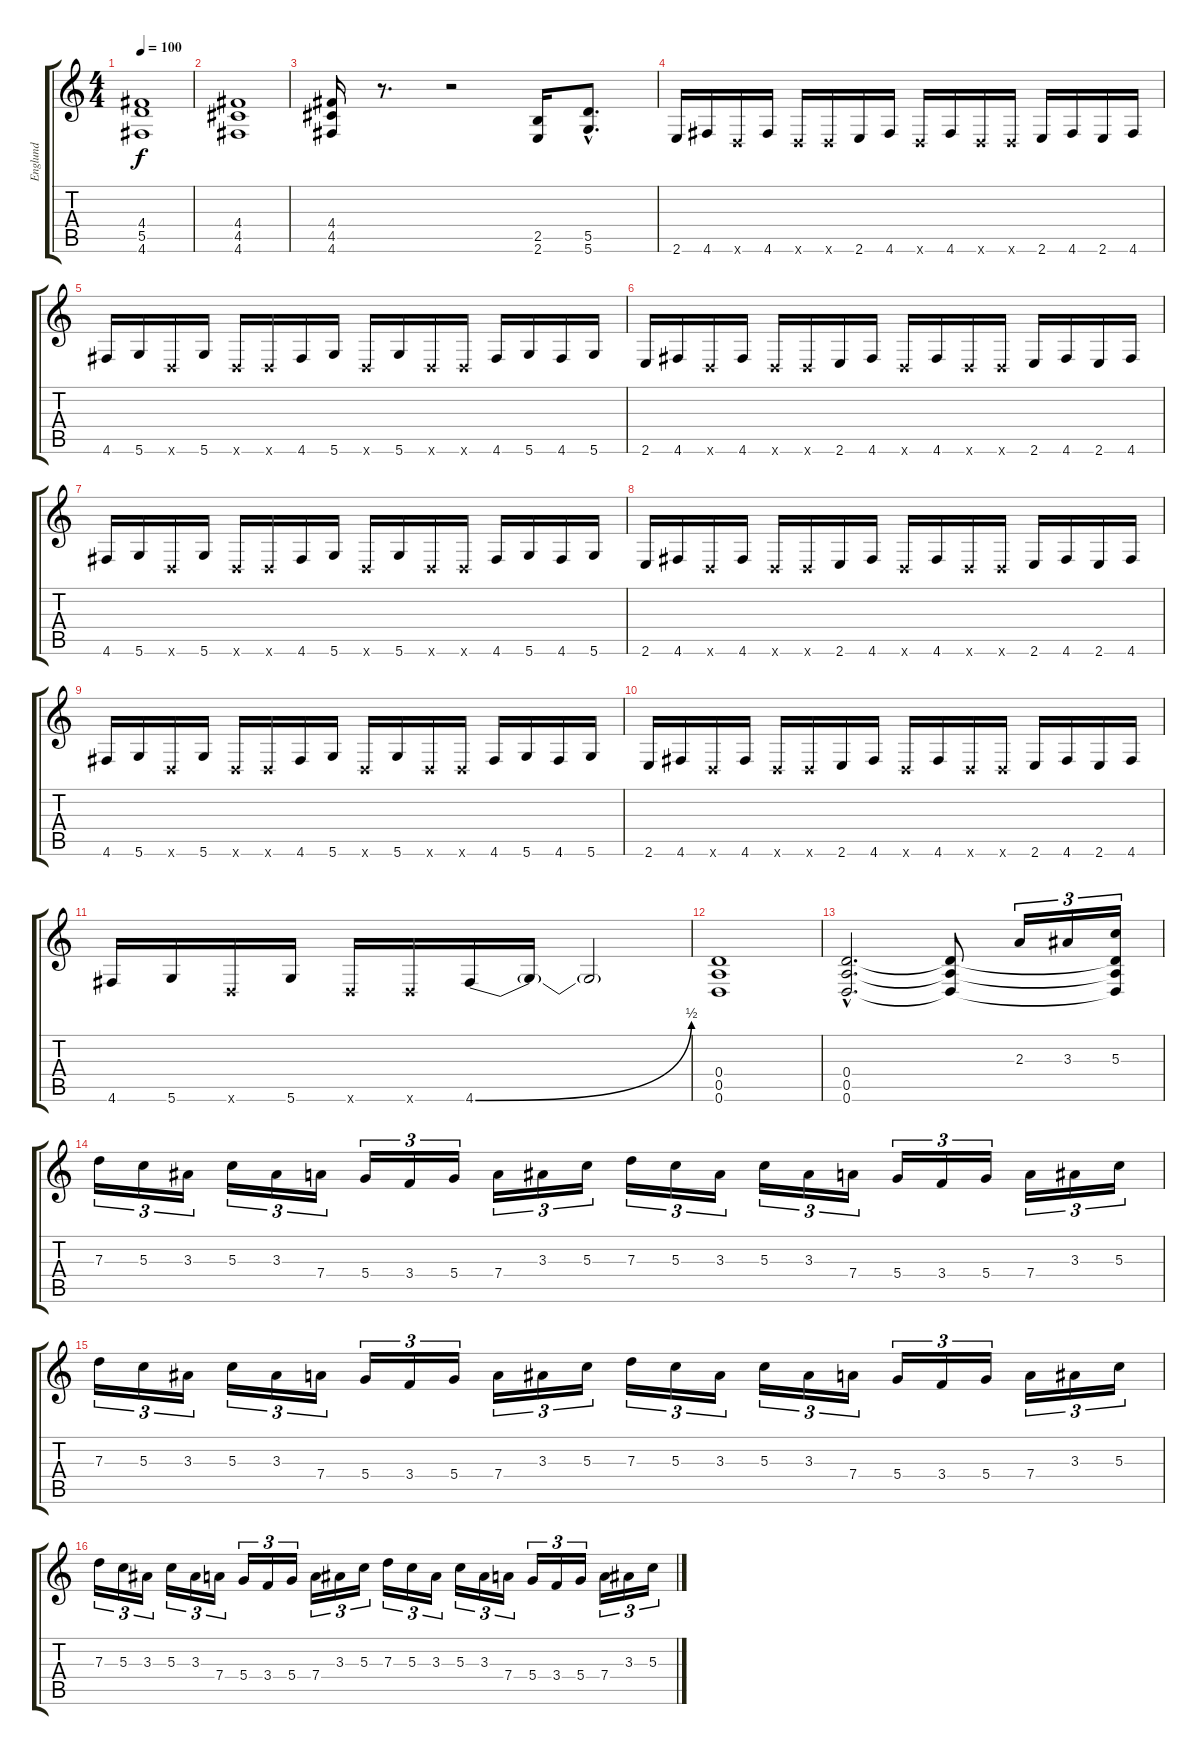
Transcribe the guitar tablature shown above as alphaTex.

\track ("Englund" "Englund") {instrument overdrivenguitar}
\staff {score tabs}
\tuning (E4 B3 G3 D3 A2 D2) {hide}
\ts (4 4)
\tempo 100
\clef g2
\ks c
(4.4 5.5 4.6).1{dy f} |
(4.4 4.5 4.6).1 |
(4.4 4.5 4.6).16 r.8{d} r.2 (2.5 2.6).16 (5.5{hac} 5.6{hac}).8{d} |
2.6.16 4.6.16 0.6{x}.16 4.6.16 0.6{x}.16 0.6{x}.16 2.6.16 4.6.16 0.6{x}.16 4.6.16 0.6{x}.16 0.6{x}.16 2.6.16 4.6.16 2.6.16 4.6.16 |
4.6.16 5.6.16 0.6{x}.16 5.6.16 0.6{x}.16 0.6{x}.16 4.6.16 5.6.16 0.6{x}.16 5.6.16 0.6{x}.16 0.6{x}.16 4.6.16 5.6.16 4.6.16 5.6.16 |
2.6.16 4.6.16 0.6{x}.16 4.6.16 0.6{x}.16 0.6{x}.16 2.6.16 4.6.16 0.6{x}.16 4.6.16 0.6{x}.16 0.6{x}.16 2.6.16 4.6.16 2.6.16 4.6.16 |
4.6.16 5.6.16 0.6{x}.16 5.6.16 0.6{x}.16 0.6{x}.16 4.6.16 5.6.16 0.6{x}.16 5.6.16 0.6{x}.16 0.6{x}.16 4.6.16 5.6.16 4.6.16 5.6.16 |
2.6.16 4.6.16 0.6{x}.16 4.6.16 0.6{x}.16 0.6{x}.16 2.6.16 4.6.16 0.6{x}.16 4.6.16 0.6{x}.16 0.6{x}.16 2.6.16 4.6.16 2.6.16 4.6.16 |
4.6.16 5.6.16 0.6{x}.16 5.6.16 0.6{x}.16 0.6{x}.16 4.6.16 5.6.16 0.6{x}.16 5.6.16 0.6{x}.16 0.6{x}.16 4.6.16 5.6.16 4.6.16 5.6.16 |
2.6.16 4.6.16 0.6{x}.16 4.6.16 0.6{x}.16 0.6{x}.16 2.6.16 4.6.16 0.6{x}.16 4.6.16 0.6{x}.16 0.6{x}.16 2.6.16 4.6.16 2.6.16 4.6.16 |
4.6.16 5.6.16 0.6{x}.16 5.6.16 0.6{x}.16 0.6{x}.16 4.6{be (bend 0 0 60 2)}.16 4.6{t}.16 4.6{t}.2 |
(0.4 0.5 0.6).1 |
(0.4{hac} 0.5{hac} 0.6{hac}).2{d} (0.4{t} 0.5{t} 0.6{t}).8 2.3.16{tu (3 2)} 3.3.16{tu (3 2)} (5.3 0.4{t} 0.5{t} 0.6{t}).16{tu (3 2)} |
7.3.16{tu (3 2)} 5.3.16{tu (3 2)} 3.3.16{tu (3 2)} 5.3.16{tu (3 2)} 3.3.16{tu (3 2)} 7.4.16{tu (3 2)} 5.4.16{tu (3 2)} 3.4.16{tu (3 2)} 5.4.16{tu (3 2)} 7.4.16{tu (3 2)} 3.3.16{tu (3 2)} 5.3.16{tu (3 2)} 7.3.16{tu (3 2)} 5.3.16{tu (3 2)} 3.3.16{tu (3 2)} 5.3.16{tu (3 2)} 3.3.16{tu (3 2)} 7.4.16{tu (3 2)} 5.4.16{tu (3 2)} 3.4.16{tu (3 2)} 5.4.16{tu (3 2)} 7.4.16{tu (3 2)} 3.3.16{tu (3 2)} 5.3.16{tu (3 2)} |
7.3.16{tu (3 2)} 5.3.16{tu (3 2)} 3.3.16{tu (3 2)} 5.3.16{tu (3 2)} 3.3.16{tu (3 2)} 7.4.16{tu (3 2)} 5.4.16{tu (3 2)} 3.4.16{tu (3 2)} 5.4.16{tu (3 2)} 7.4.16{tu (3 2)} 3.3.16{tu (3 2)} 5.3.16{tu (3 2)} 7.3.16{tu (3 2)} 5.3.16{tu (3 2)} 3.3.16{tu (3 2)} 5.3.16{tu (3 2)} 3.3.16{tu (3 2)} 7.4.16{tu (3 2)} 5.4.16{tu (3 2)} 3.4.16{tu (3 2)} 5.4.16{tu (3 2)} 7.4.16{tu (3 2)} 3.3.16{tu (3 2)} 5.3.16{tu (3 2)} |
7.3.16{tu (3 2)} 5.3.16{tu (3 2)} 3.3.16{tu (3 2)} 5.3.16{tu (3 2)} 3.3.16{tu (3 2)} 7.4.16{tu (3 2)} 5.4.16{tu (3 2)} 3.4.16{tu (3 2)} 5.4.16{tu (3 2)} 7.4.16{tu (3 2)} 3.3.16{tu (3 2)} 5.3.16{tu (3 2)} 7.3.16{tu (3 2)} 5.3.16{tu (3 2)} 3.3.16{tu (3 2)} 5.3.16{tu (3 2)} 3.3.16{tu (3 2)} 7.4.16{tu (3 2)} 5.4.16{tu (3 2)} 3.4.16{tu (3 2)} 5.4.16{tu (3 2)} 7.4.16{tu (3 2)} 3.3.16{tu (3 2)} 5.3.16{tu (3 2)}
